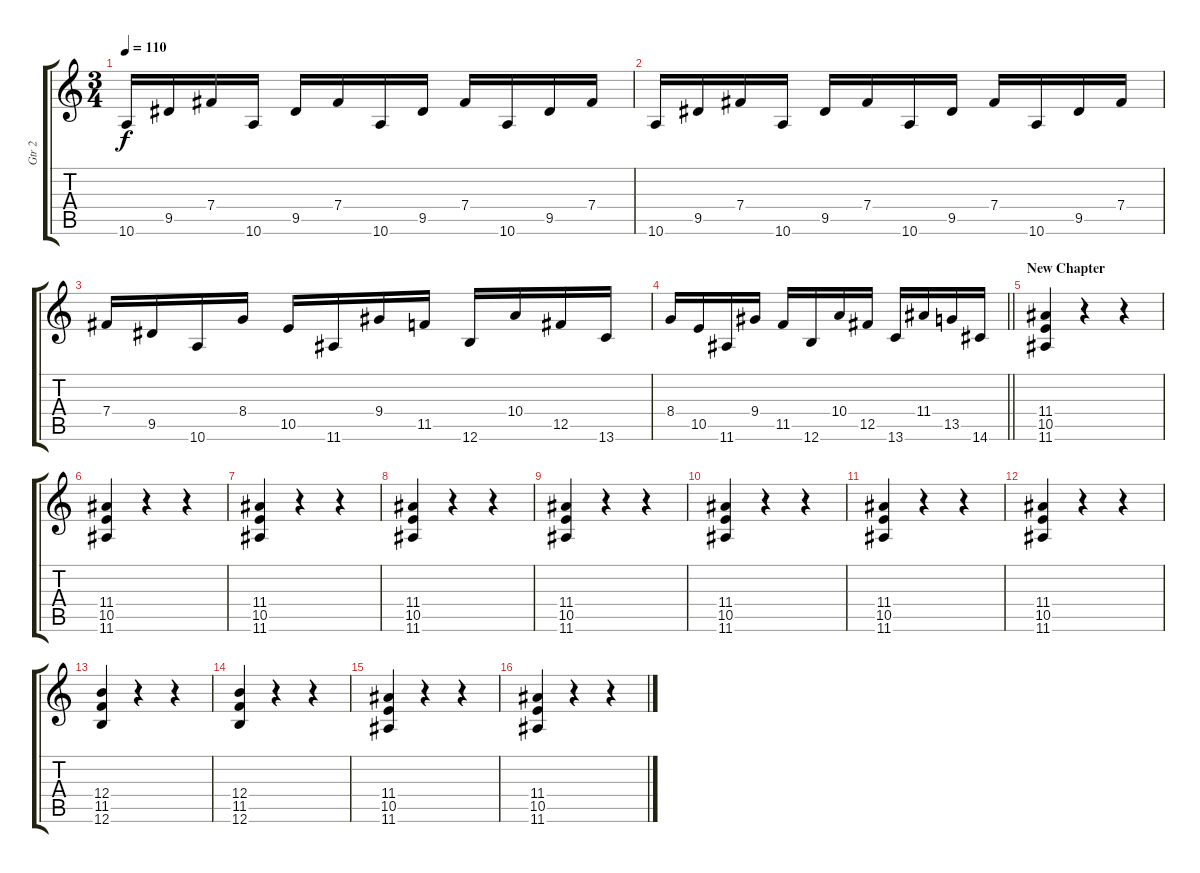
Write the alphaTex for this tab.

\track ("Gtr 2" "Gtr 2") {instrument distortionguitar}
\staff {score tabs}
\tuning (Db4 Ab3 E3 B2 Gb2 B1) {hide}
\ts (3 4)
\tempo 110
\clef g2
\ks c
10.6.16{dy f} 9.5.16 7.4.16 10.6.16 9.5.16 7.4.16 10.6.16 9.5.16 7.4.16 10.6.16 9.5.16 7.4.16 |
10.6.16 9.5.16 7.4.16 10.6.16 9.5.16 7.4.16 10.6.16 9.5.16 7.4.16 10.6.16 9.5.16 7.4.16 |
7.4.16 9.5.16 10.6.16 8.4.16 10.5.16 11.6.16 9.4.16 11.5.16 12.6.16 10.4.16 12.5.16 13.6.16 |
\barLineRight lightlight
8.4.16 10.5.16 11.6.16 9.4.16 11.5.16 12.6.16 10.4.16 12.5.16 13.6.16 11.4.16 13.5.16 14.6.16 |
\section ("" "New Chapter")
(11.4 10.5 11.6).4 r.4 r.4 |
(11.4 10.5 11.6).4 r.4 r.4 |
(11.4 10.5 11.6).4 r.4 r.4 |
(11.4 10.5 11.6).4 r.4 r.4 |
(11.4 10.5 11.6).4 r.4 r.4 |
(11.4 10.5 11.6).4 r.4 r.4 |
(11.4 10.5 11.6).4 r.4 r.4 |
(11.4 10.5 11.6).4 r.4 r.4 |
(12.4 11.5 12.6).4 r.4 r.4 |
(12.4 11.5 12.6).4 r.4 r.4 |
(11.4 10.5 11.6).4 r.4 r.4 |
(11.4 10.5 11.6).4 r.4 r.4
